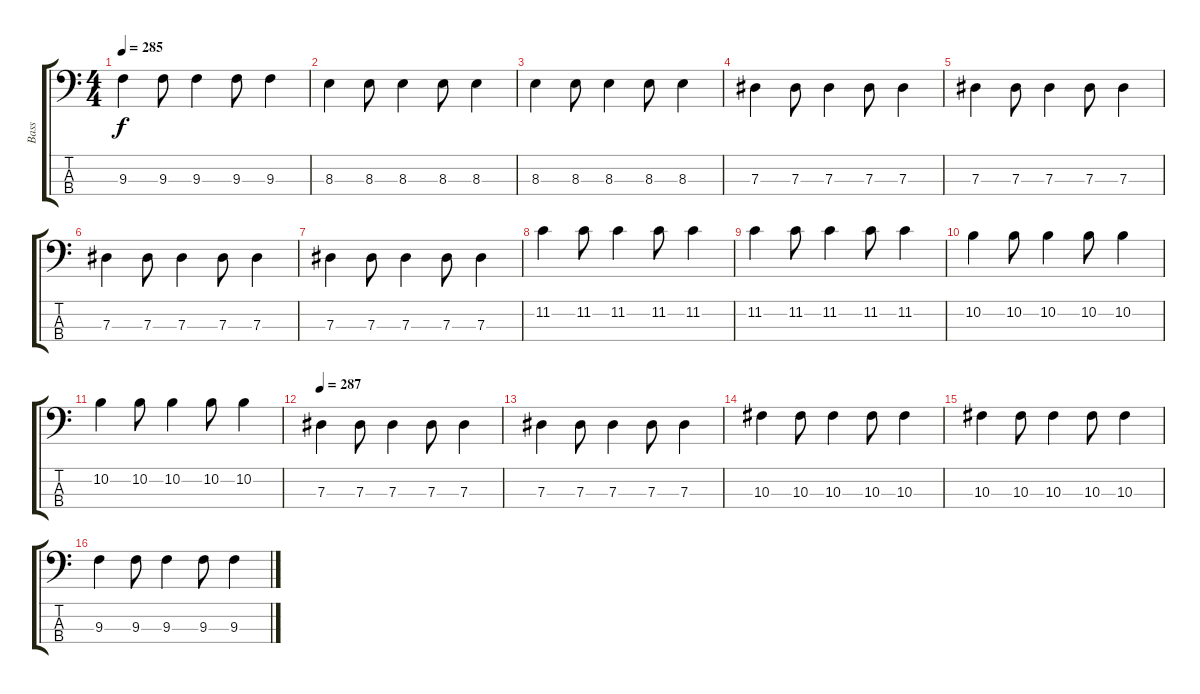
\track ("Bass" "Bass") {instrument electricbassfinger}
\staff {score tabs}
\tuning (Gb2 Db2 Ab1 Eb1) {hide}
\ts (4 4)
\tempo 285
\clef f4
\ks c
9.3.4{dy f} 9.3.8 9.3.4 9.3.8 9.3.4 |
8.3.4 8.3.8 8.3.4 8.3.8 8.3.4 |
8.3.4 8.3.8 8.3.4 8.3.8 8.3.4 |
7.3.4 7.3.8 7.3.4 7.3.8 7.3.4 |
7.3.4 7.3.8 7.3.4 7.3.8 7.3.4 |
7.3.4 7.3.8 7.3.4 7.3.8 7.3.4 |
7.3.4 7.3.8 7.3.4 7.3.8 7.3.4 |
11.2.4 11.2.8 11.2.4 11.2.8 11.2.4 |
11.2.4 11.2.8 11.2.4 11.2.8 11.2.4 |
10.2.4 10.2.8 10.2.4 10.2.8 10.2.4 |
10.2.4 10.2.8 10.2.4 10.2.8 10.2.4 |
\tempo 287
7.3.4 7.3.8 7.3.4 7.3.8 7.3.4 |
7.3.4 7.3.8 7.3.4 7.3.8 7.3.4 |
10.3.4 10.3.8 10.3.4 10.3.8 10.3.4 |
10.3.4 10.3.8 10.3.4 10.3.8 10.3.4 |
9.3.4 9.3.8 9.3.4 9.3.8 9.3.4
